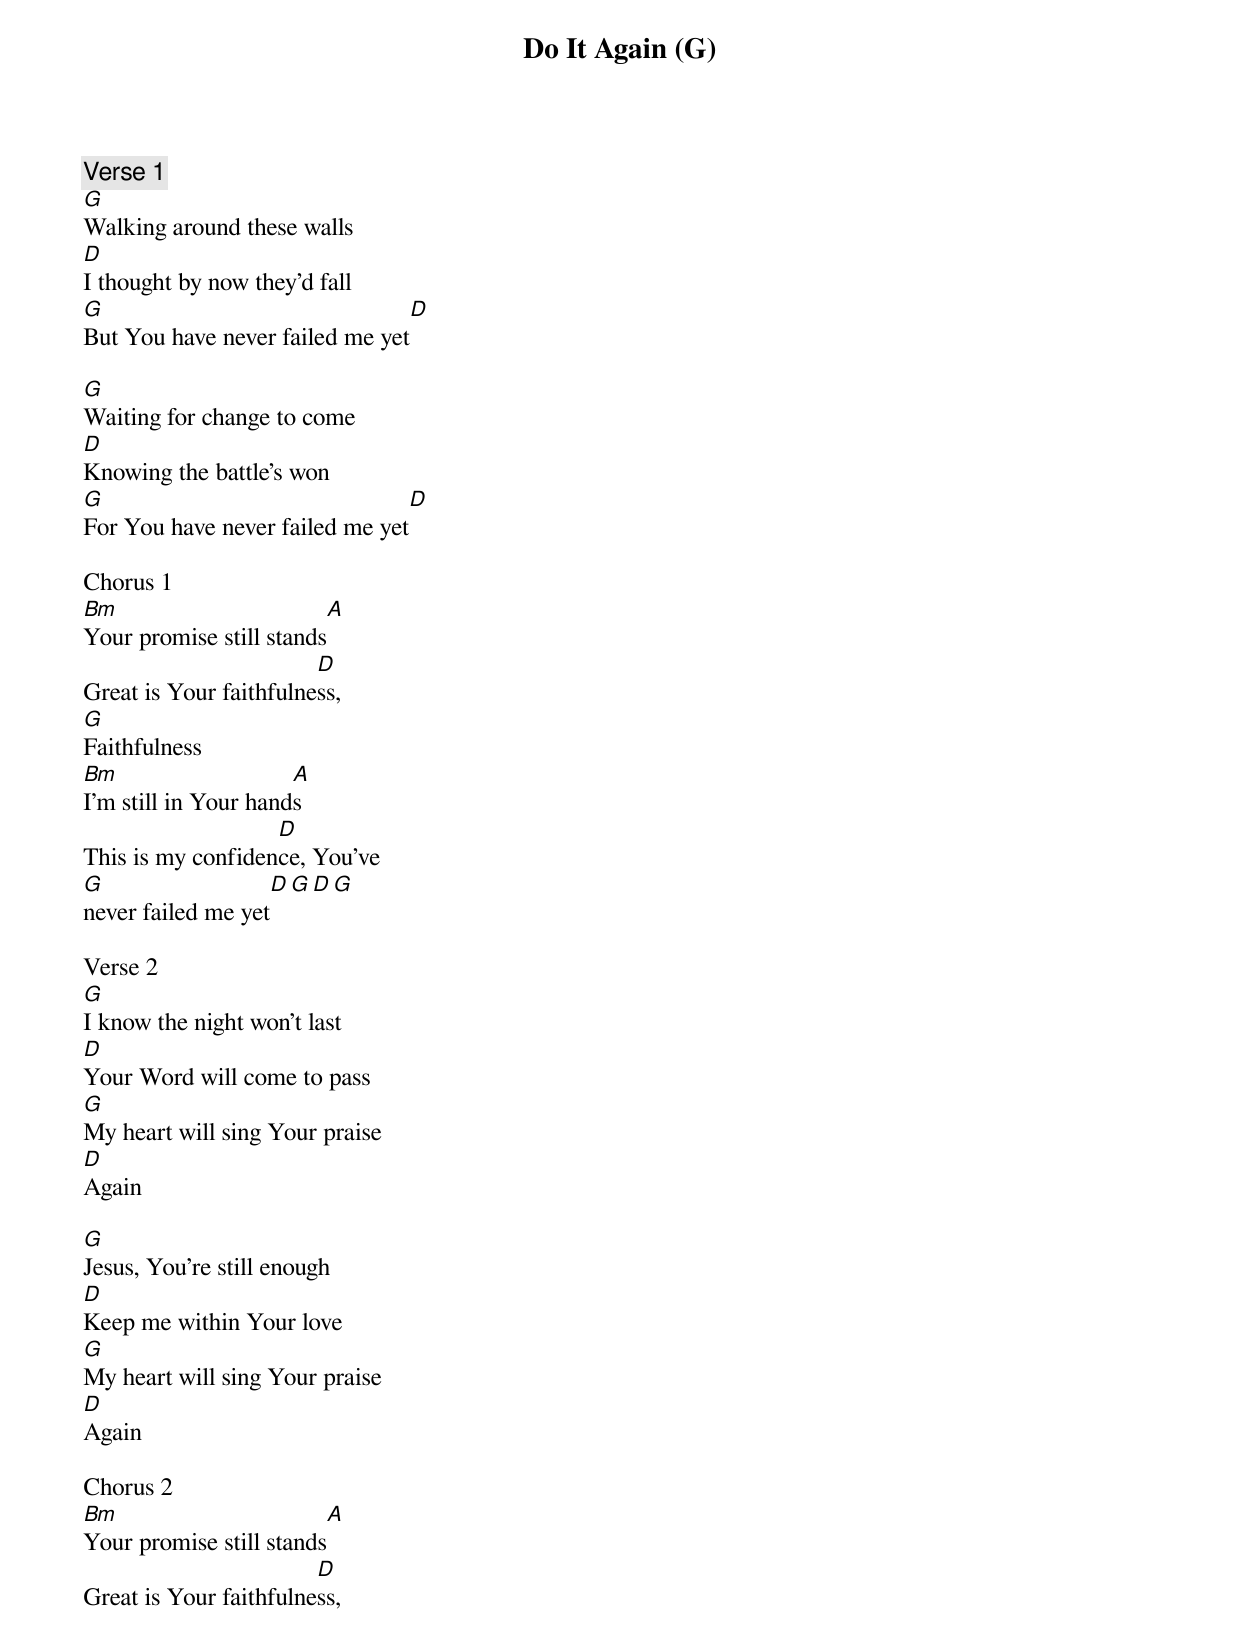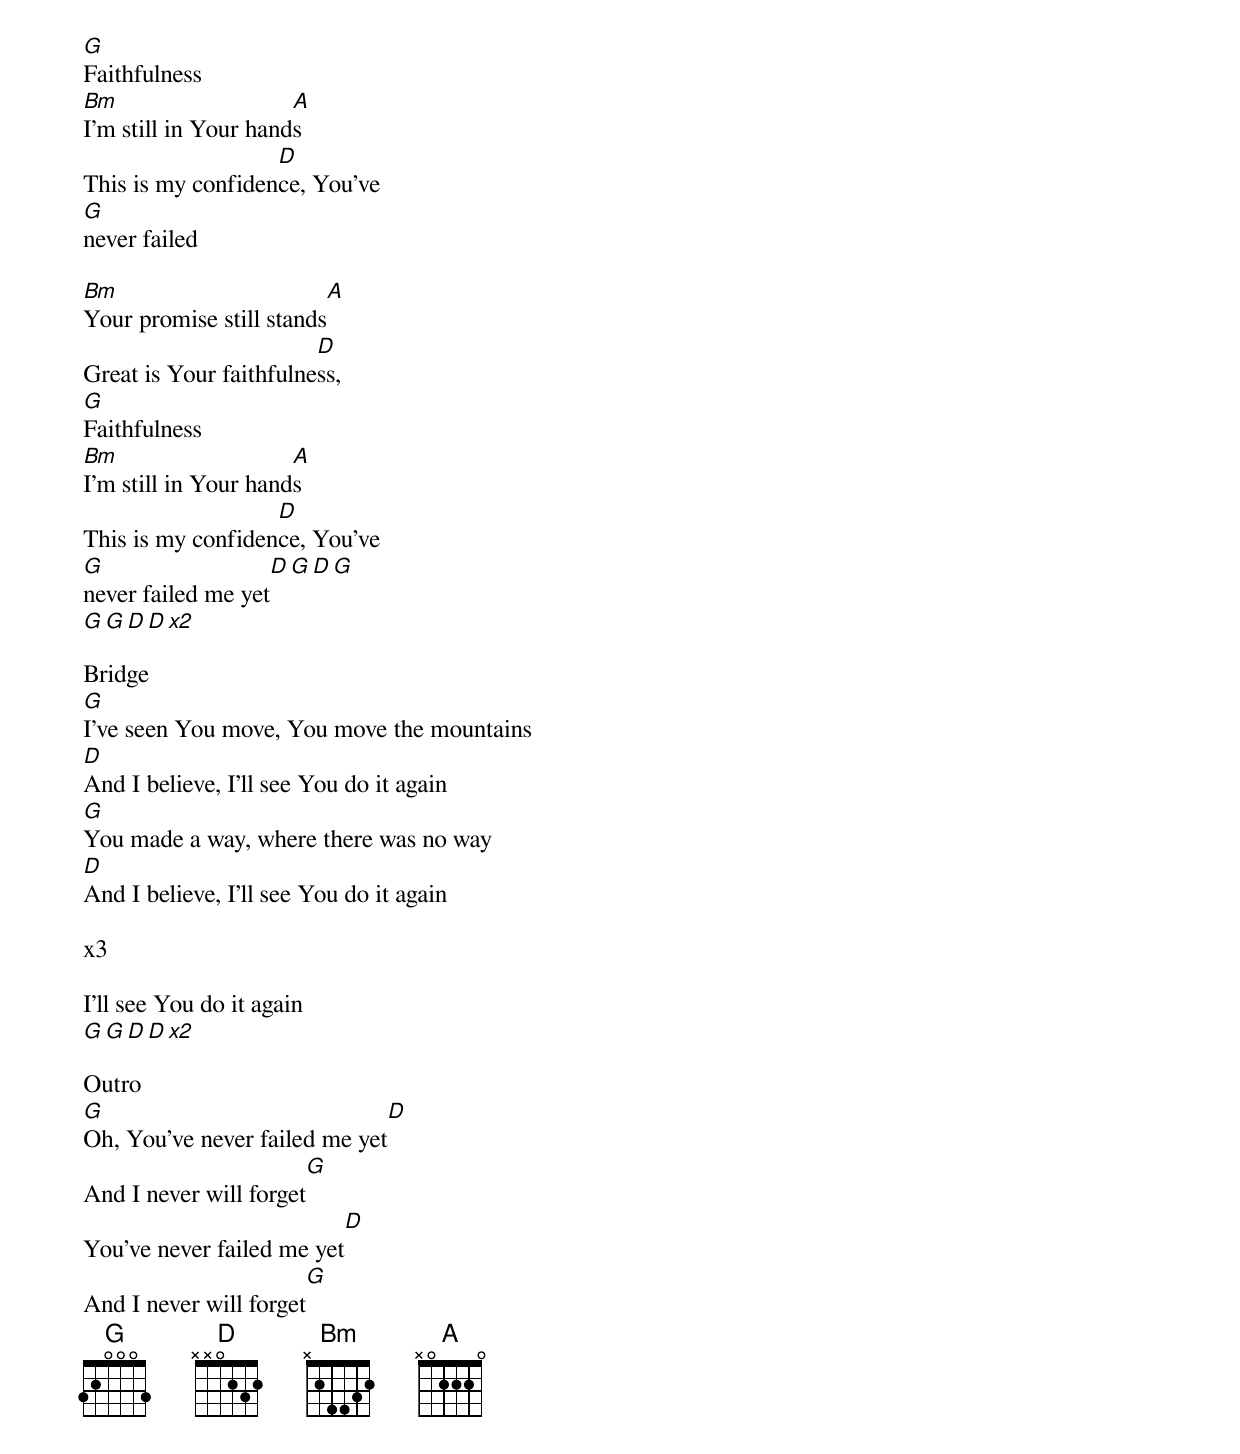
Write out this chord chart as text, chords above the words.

Do It Again (G)

Verse 1
G
Walking around these walls
D
I thought by now they'd fall
G                                                  D
But You have never failed me yet

G
Waiting for change to come
D
Knowing the battle's won
G                                                 D
For You have never failed me yet

Chorus 1
Bm                        A
Your promise still stands
                        D
Great is Your faithfulness,
G
Faithfulness
Bm                    A
I'm still in Your hands
                   D
This is my confidence, You've
G                            D G D G
never failed me yet

Verse 2
G
I know the night won't last
D
Your Word will come to pass
G
My heart will sing Your praise
D
Again

G
Jesus, You're still enough
D
Keep me within Your love
G
My heart will sing Your praise
D
Again

Chorus 2
Bm                        A
Your promise still stands
                        D
Great is Your faithfulness,
G
Faithfulness
Bm                    A
I'm still in Your hands
                   D
This is my confidence, You've
G
never failed

Bm                        A
Your promise still stands
                        D
Great is Your faithfulness,
G
Faithfulness
Bm                    A
I'm still in Your hands
                   D
This is my confidence, You've
G                            D G D G
never failed me yet
G G D D x2

Bridge
G
I've seen You move, You move the mountains
D
And I believe, I'll see You do it again
G
You made a way, where there was no way
D
And I believe, I'll see You do it again

x3

I'll see You do it again
G G D D x2

Outro
G                                            D
Oh, You've never failed me yet
                                 G
And I never will forget
                                       D
You've never failed me yet
                                  G
And I never will forget
